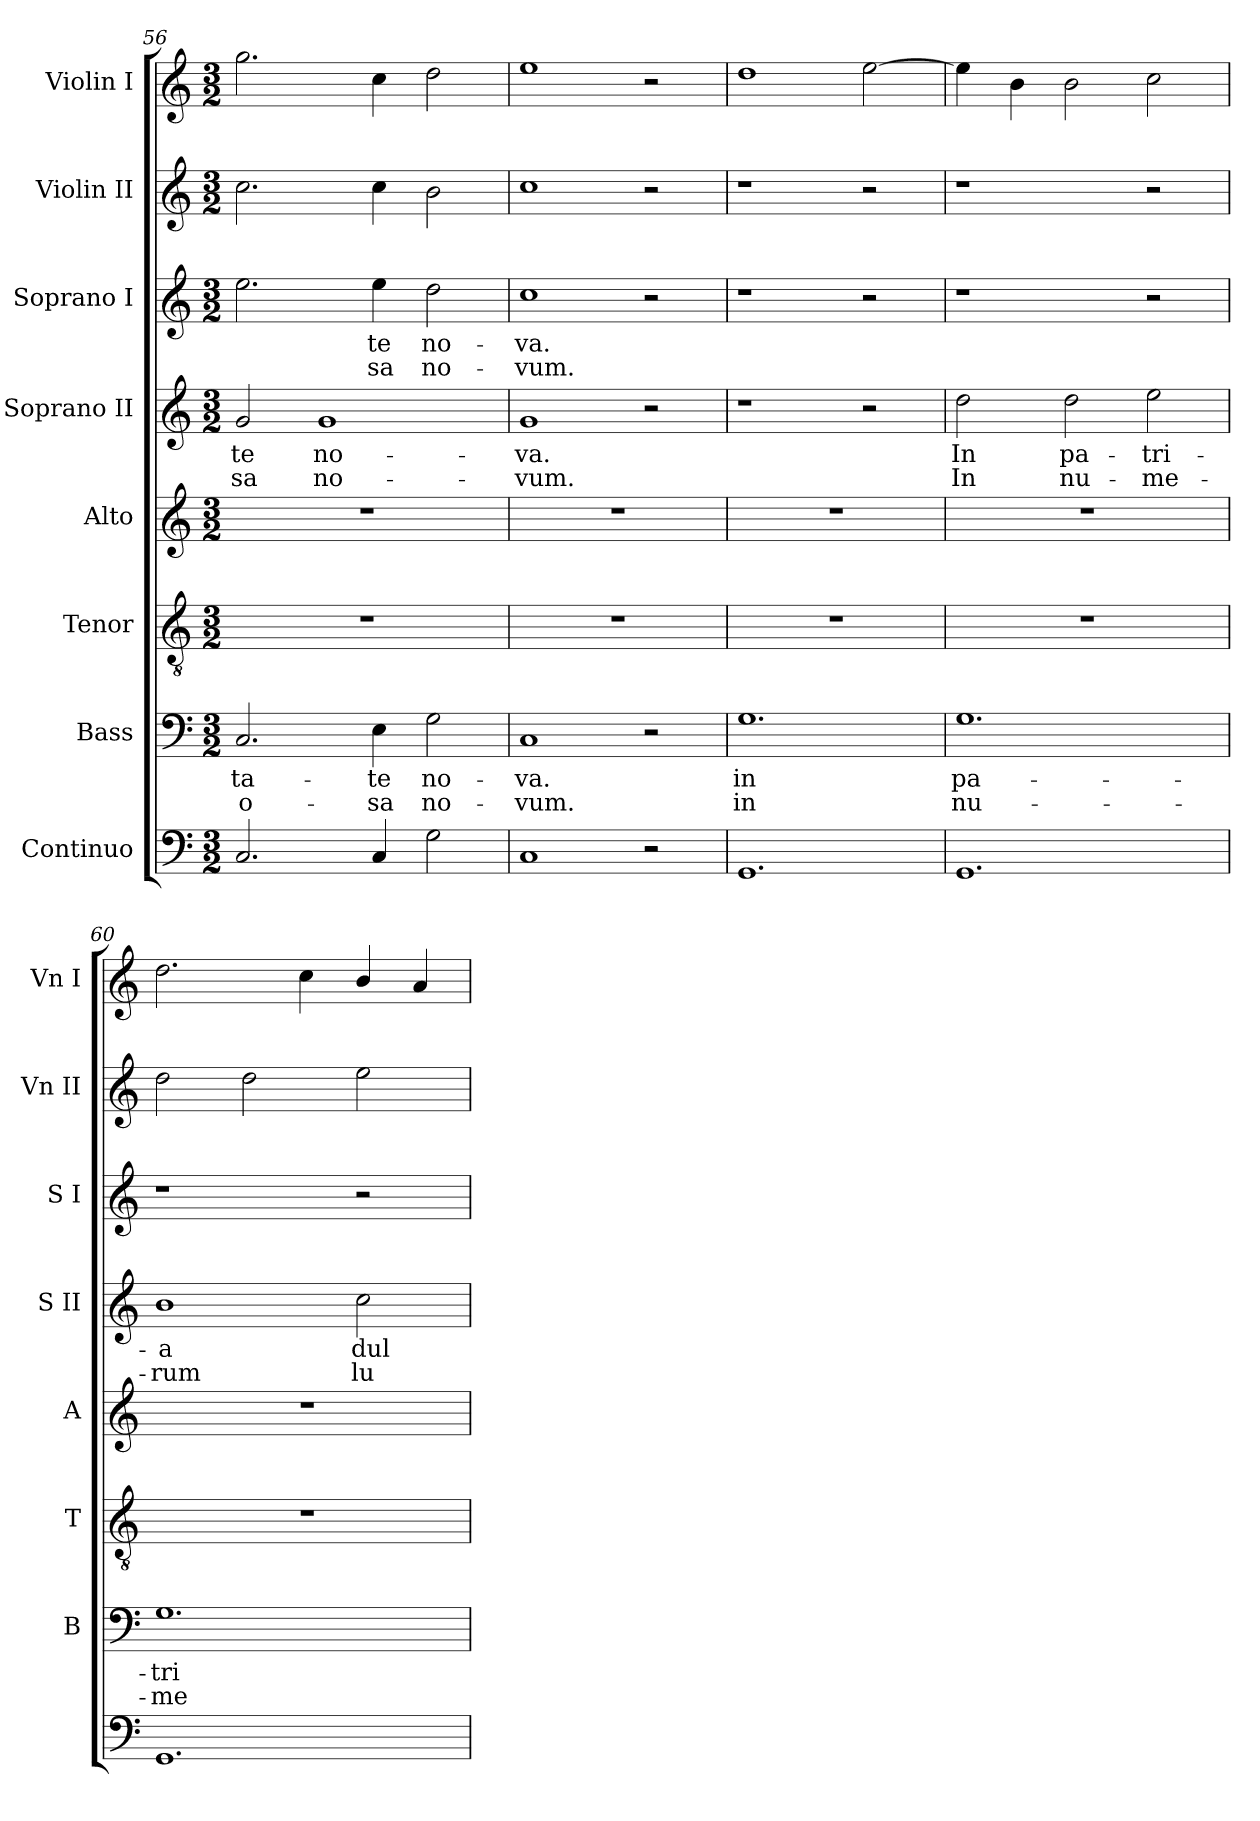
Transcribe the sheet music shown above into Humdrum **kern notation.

**kern	**kern	**text	**text	**kern	**kern	**kern	**text	**text	**kern	**text	**text	**kern	**kern
*part8	*part7	*part7	*part7	*part6	*part5	*part4	*part4	*part4	*part3	*part3	*part3	*part2	*part1
*staff8	*staff7	*staff7	*staff7	*staff6	*staff5	*staff4	*staff4	*staff4	*staff3	*staff3	*staff3	*staff2	*staff1
*I"Continuo	*I"Bass	*	*	*I"Tenor	*I"Alto	*I"Soprano II	*	*	*I"Soprano I	*	*	*I"Violin II	*I"Violin I
*	*I'B	*	*	*I'T	*I'A	*I'S II	*	*	*I'S I	*	*	*I'Vn II	*I'Vn I
!!LO:LB:g=z
*clefF4	*clefF4	*	*	*clefGv2	*clefG2	*clefG2	*	*	*clefG2	*	*	*clefG2	*clefG2
*k[]	*k[]	*	*	*k[]	*k[]	*k[]	*	*	*k[]	*	*	*k[]	*k[]
*C:	*C:	*	*	*C:	*C:	*C:	*	*	*C:	*	*	*C:	*C:
*M3/2	*M3/2	*	*	*M3/2	*M3/2	*M3/2	*	*	*M3/2	*	*	*M3/2	*M3/2
=56	=56	=56	=56	=56	=56	=56	=56	=56	=56	=56	=56	=56	=56
!	!	!LO:LY:b	!LO:LY:b	!	!	!	!LO:LY:b	!LO:LY:b	!	!	!	!	!
2.C	2.C	-ta-	-o-	1.r	1.r	2g	-te	sa	2.ee	.	.	2.cc	2.gg
!	!	!	!	!	!	!	!LO:LY:b	!LO:LY:b	!	!	!	!	!
.	.	.	.	.	.	1g	no-	-no-	.	.	.	.	.
!	!	!LO:LY:b	!LO:LY:b	!	!	!	!	!	!	!LO:LY:b	!LO:LY:b	!	!
4C	4E	-te	sa	.	.	.	.	.	4ee	te	sa	4cc	4cc
!	!	!LO:LY:b	!LO:LY:b	!	!	!	!	!	!	!LO:LY:b	!LO:LY:b	!	!
2G	2G	no-	-no-	.	.	.	.	.	2dd	no-	-no-	2b	2dd
=57	=57	=57	=57	=57	=57	=57	=57	=57	=57	=57	=57	=57	=57
!	!	!LO:LY:b	!LO:LY:b	!	!	!	!LO:LY:b	!LO:LY:b	!	!LO:LY:b	!LO:LY:b	!	!
1C	1C	-va.	vum.	1.r	1.r	1g	-va.	vum.	1cc	-va.	vum.	1cc	1ee
2r	2r	.	.	.	.	2r	.	.	2r	.	.	2r	2r
=58	=58	=58	=58	=58	=58	=58	=58	=58	=58	=58	=58	=58	=58
!	!	!LO:LY:b	!LO:LY:b	!	!	!	!	!	!	!	!	!	!
1.GG	1.G	in	in	1.r	1.r	1r	.	.	1r	.	.	1r	1dd
.	.	.	.	.	.	2r	.	.	2r	.	.	2r	[2ee
=59	=59	=59	=59	=59	=59	=59	=59	=59	=59	=59	=59	=59	=59
!	!	!LO:LY:b	!LO:LY:b	!	!	!	!LO:LY:b	!LO:LY:b	!	!	!	!	!
1.GG	1.G	pa-	-nu-	1.r	1.r	2dd	In	In	1r	.	.	1r	4ee]
.	.	.	.	.	.	.	.	.	.	.	.	.	4b
!	!	!	!	!	!	!	!LO:LY:b	!LO:LY:b	!	!	!	!	!
.	.	.	.	.	.	2dd	pa-	-nu-	.	.	.	.	2b
!	!	!	!	!	!	!	!LO:LY:b	!LO:LY:b	!	!	!	!	!
.	.	.	.	.	.	2ee	-tri-	-me-	2r	.	.	2r	2cc
=60	=60	=60	=60	=60	=60	=60	=60	=60	=60	=60	=60	=60	=60
!	!	!LO:LY:b	!LO:LY:b	!	!	!	!LO:LY:b	!LO:LY:b	!	!	!	!	!
1.GG	1.G	-tri-	-me-	1.r	1.r	1b	-a	rum	1r	.	.	2dd	2.dd
.	.	.	.	.	.	.	.	.	.	.	.	2dd	.
.	.	.	.	.	.	.	.	.	.	.	.	.	4cc
!	!	!	!	!	!	!	!LO:LY:b	!LO:LY:b	!	!	!	!	!
.	.	.	.	.	.	2cc	dul-	-lu-	2r	.	.	2ee	4b/
.	.	.	.	.	.	.	.	.	.	.	.	.	4a
=	=	=	=	=	=	=	=	=	=	=	=	=	=
*-	*-	*-	*-	*-	*-	*-	*-	*-	*-	*-	*-	*-	*-
